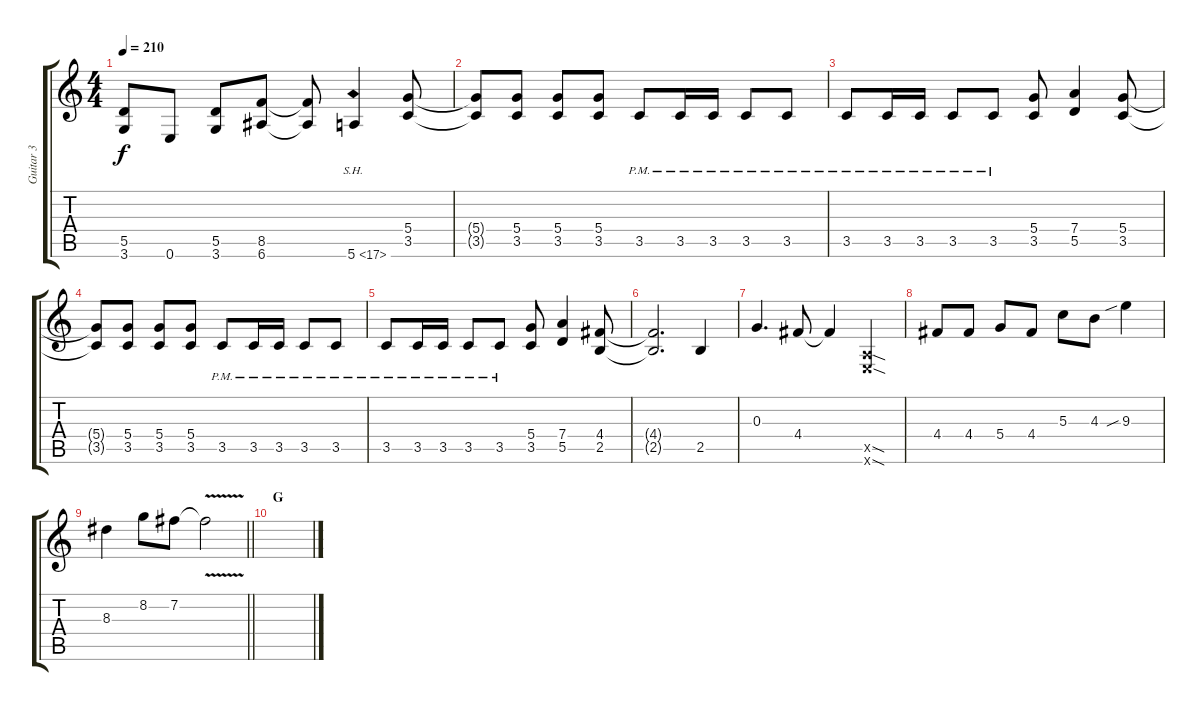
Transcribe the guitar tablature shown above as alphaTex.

\track ("Guitar 3" "Guitar 3") {instrument distortionguitar}
\staff {score tabs}
\tuning (E4 B3 G3 D3 A2 E2) {hide}
\ts (4 4)
\tempo 210
\clef g2
\ks c
(5.5 3.6).8{dy f} 0.6.8 (5.5 3.6).8 (8.5 6.6).8 (8.5{t} 6.6{t}).8 5.6{sh 12}.4 (5.4 3.5).8 |
(5.4{t} 3.5{t}).8 (5.4 3.5).8 (5.4 3.5).8 (5.4 3.5).8 3.5{pm}.8 3.5{pm}.16 3.5{pm}.16 3.5{pm}.8 3.5{pm}.8 |
3.5{pm}.8 3.5{pm}.16 3.5{pm}.16 3.5{pm}.8 3.5{pm}.8 (5.4 3.5).8 (7.4 5.5).4 (5.4 3.5).8 |
(5.4{t} 3.5{t}).8 (5.4 3.5).8 (5.4 3.5).8 (5.4 3.5).8 3.5{pm}.8 3.5{pm}.16 3.5{pm}.16 3.5{pm}.8 3.5{pm}.8 |
3.5{pm}.8 3.5{pm}.16 3.5{pm}.16 3.5{pm}.8 3.5{pm}.8 (5.4 3.5).8 (7.4 5.5).4 (4.4 2.5).8 |
(4.4{t} 2.5{t}).2{d} 2.5.4 |
0.3.4{d} 4.4.8 4.4{t}.4 (0.5{sod x} 0.6{sod x}).4 |
4.4.8 4.4.8 5.4.8 4.4.8 5.3.8 4.3.8 9.3{sib}.4 |
\barLineRight lightlight
8.3.4 8.2.8 7.2.8 7.2{v t}.2 |
\section ("" "G")
